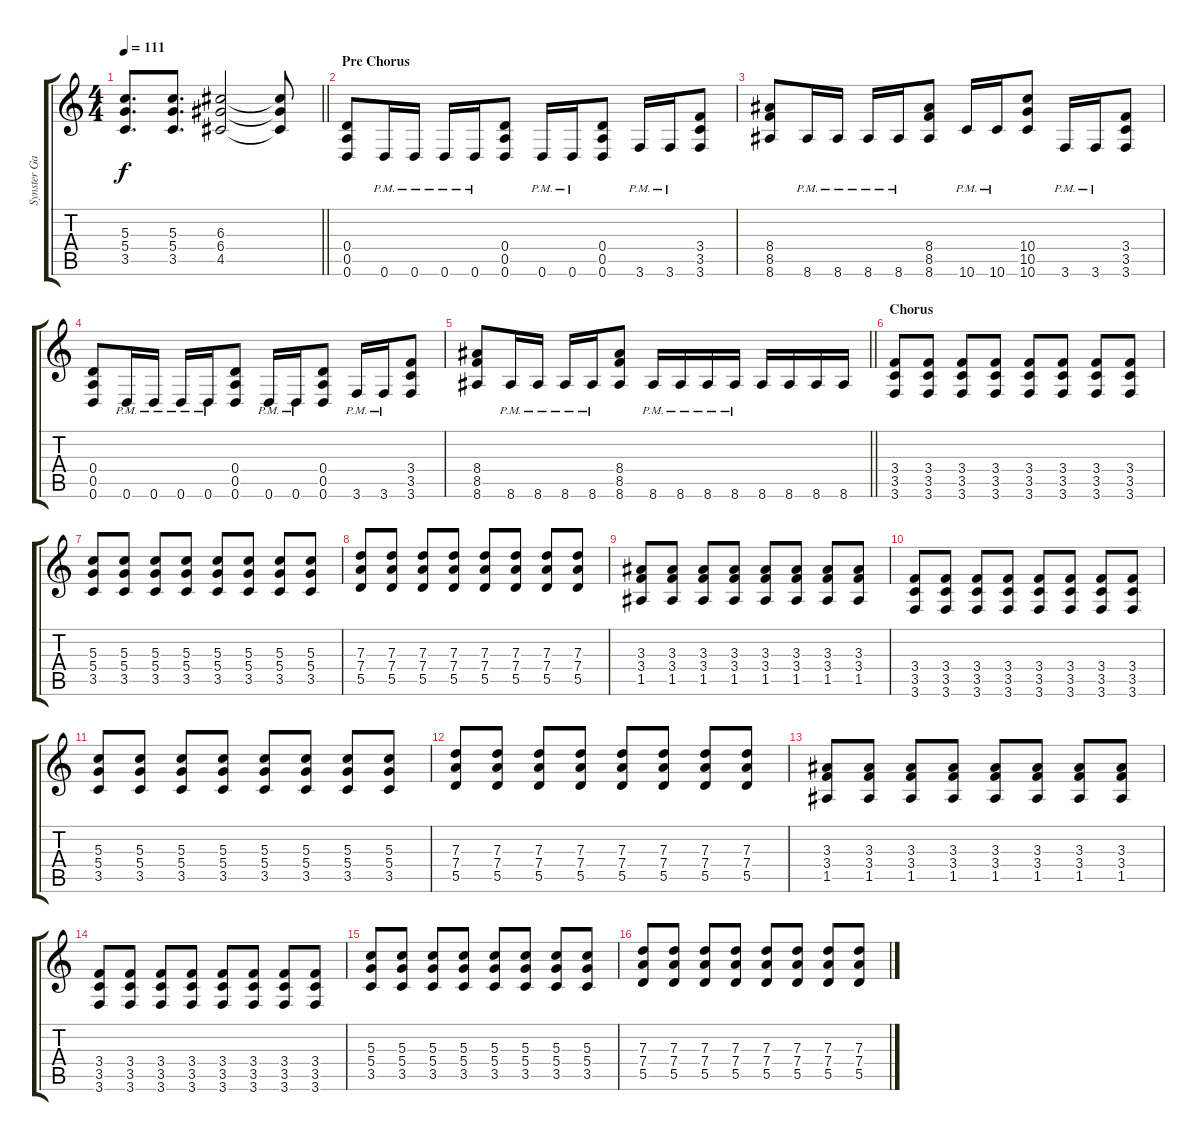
\track ("Synster Gates" "Synster Ga") {instrument distortionguitar}
\staff {score tabs}
\tuning (E4 B3 G3 D3 A2 D2) {hide}
\ts (4 4)
\tempo 111
\clef g2
\barLineRight lightlight
\ks c
(5.3 5.4 3.5).8{d dy f} (5.3 5.4 3.5).8{d} (6.3 6.4 4.5).2 (6.3{t} 6.4{t} 4.5{t}).8 |
\section ("" "Pre Chorus")
(0.4 0.5 0.6).8 0.6{pm}.16 0.6{pm}.16 0.6{pm}.16 0.6{pm}.16 (0.4 0.5 0.6).8 0.6{pm}.16 0.6{pm}.16 (0.4 0.5 0.6).8 3.6{pm}.16 3.6{pm}.16 (3.4 3.5 3.6).8 |
(8.4 8.5 8.6).8 8.6{pm}.16 8.6{pm}.16 8.6{pm}.16 8.6{pm}.16 (8.4 8.5 8.6).8 10.6{pm}.16 10.6{pm}.16 (10.4 10.5 10.6).8 3.6{pm}.16 3.6{pm}.16 (3.4 3.5 3.6).8 |
(0.4 0.5 0.6).8 0.6{pm}.16 0.6{pm}.16 0.6{pm}.16 0.6{pm}.16 (0.4 0.5 0.6).8 0.6{pm}.16 0.6{pm}.16 (0.4 0.5 0.6).8 3.6{pm}.16 3.6{pm}.16 (3.4 3.5 3.6).8 |
\barLineRight lightlight
(8.4 8.5 8.6).8 8.6{pm}.16 8.6{pm}.16 8.6{pm}.16 8.6{pm}.16 (8.4 8.5 8.6).8 8.6{pm}.16 8.6{pm}.16 8.6{pm}.16 8.6{pm}.16 8.6.16 8.6.16 8.6.16 8.6.16 |
\section ("" "Chorus")
(3.4 3.5 3.6).8 (3.4 3.5 3.6).8 (3.4 3.5 3.6).8 (3.4 3.5 3.6).8 (3.4 3.5 3.6).8 (3.4 3.5 3.6).8 (3.4 3.5 3.6).8 (3.4 3.5 3.6).8 |
(5.3 5.4 3.5).8 (5.3 5.4 3.5).8 (5.3 5.4 3.5).8 (5.3 5.4 3.5).8 (5.3 5.4 3.5).8 (5.3 5.4 3.5).8 (5.3 5.4 3.5).8 (5.3 5.4 3.5).8 |
(7.3 7.4 5.5).8 (7.3 7.4 5.5).8 (7.3 7.4 5.5).8 (7.3 7.4 5.5).8 (7.3 7.4 5.5).8 (7.3 7.4 5.5).8 (7.3 7.4 5.5).8 (7.3 7.4 5.5).8 |
(3.3 3.4 1.5).8 (3.3 3.4 1.5).8 (3.3 3.4 1.5).8 (3.3 3.4 1.5).8 (3.3 3.4 1.5).8 (3.3 3.4 1.5).8 (3.3 3.4 1.5).8 (3.3 3.4 1.5).8 |
(3.4 3.5 3.6).8 (3.4 3.5 3.6).8 (3.4 3.5 3.6).8 (3.4 3.5 3.6).8 (3.4 3.5 3.6).8 (3.4 3.5 3.6).8 (3.4 3.5 3.6).8 (3.4 3.5 3.6).8 |
(5.3 5.4 3.5).8 (5.3 5.4 3.5).8 (5.3 5.4 3.5).8 (5.3 5.4 3.5).8 (5.3 5.4 3.5).8 (5.3 5.4 3.5).8 (5.3 5.4 3.5).8 (5.3 5.4 3.5).8 |
(7.3 7.4 5.5).8 (7.3 7.4 5.5).8 (7.3 7.4 5.5).8 (7.3 7.4 5.5).8 (7.3 7.4 5.5).8 (7.3 7.4 5.5).8 (7.3 7.4 5.5).8 (7.3 7.4 5.5).8 |
(3.3 3.4 1.5).8 (3.3 3.4 1.5).8 (3.3 3.4 1.5).8 (3.3 3.4 1.5).8 (3.3 3.4 1.5).8 (3.3 3.4 1.5).8 (3.3 3.4 1.5).8 (3.3 3.4 1.5).8 |
(3.4 3.5 3.6).8 (3.4 3.5 3.6).8 (3.4 3.5 3.6).8 (3.4 3.5 3.6).8 (3.4 3.5 3.6).8 (3.4 3.5 3.6).8 (3.4 3.5 3.6).8 (3.4 3.5 3.6).8 |
(5.3 5.4 3.5).8 (5.3 5.4 3.5).8 (5.3 5.4 3.5).8 (5.3 5.4 3.5).8 (5.3 5.4 3.5).8 (5.3 5.4 3.5).8 (5.3 5.4 3.5).8 (5.3 5.4 3.5).8 |
(7.3 7.4 5.5).8 (7.3 7.4 5.5).8 (7.3 7.4 5.5).8 (7.3 7.4 5.5).8 (7.3 7.4 5.5).8 (7.3 7.4 5.5).8 (7.3 7.4 5.5).8 (7.3 7.4 5.5).8
